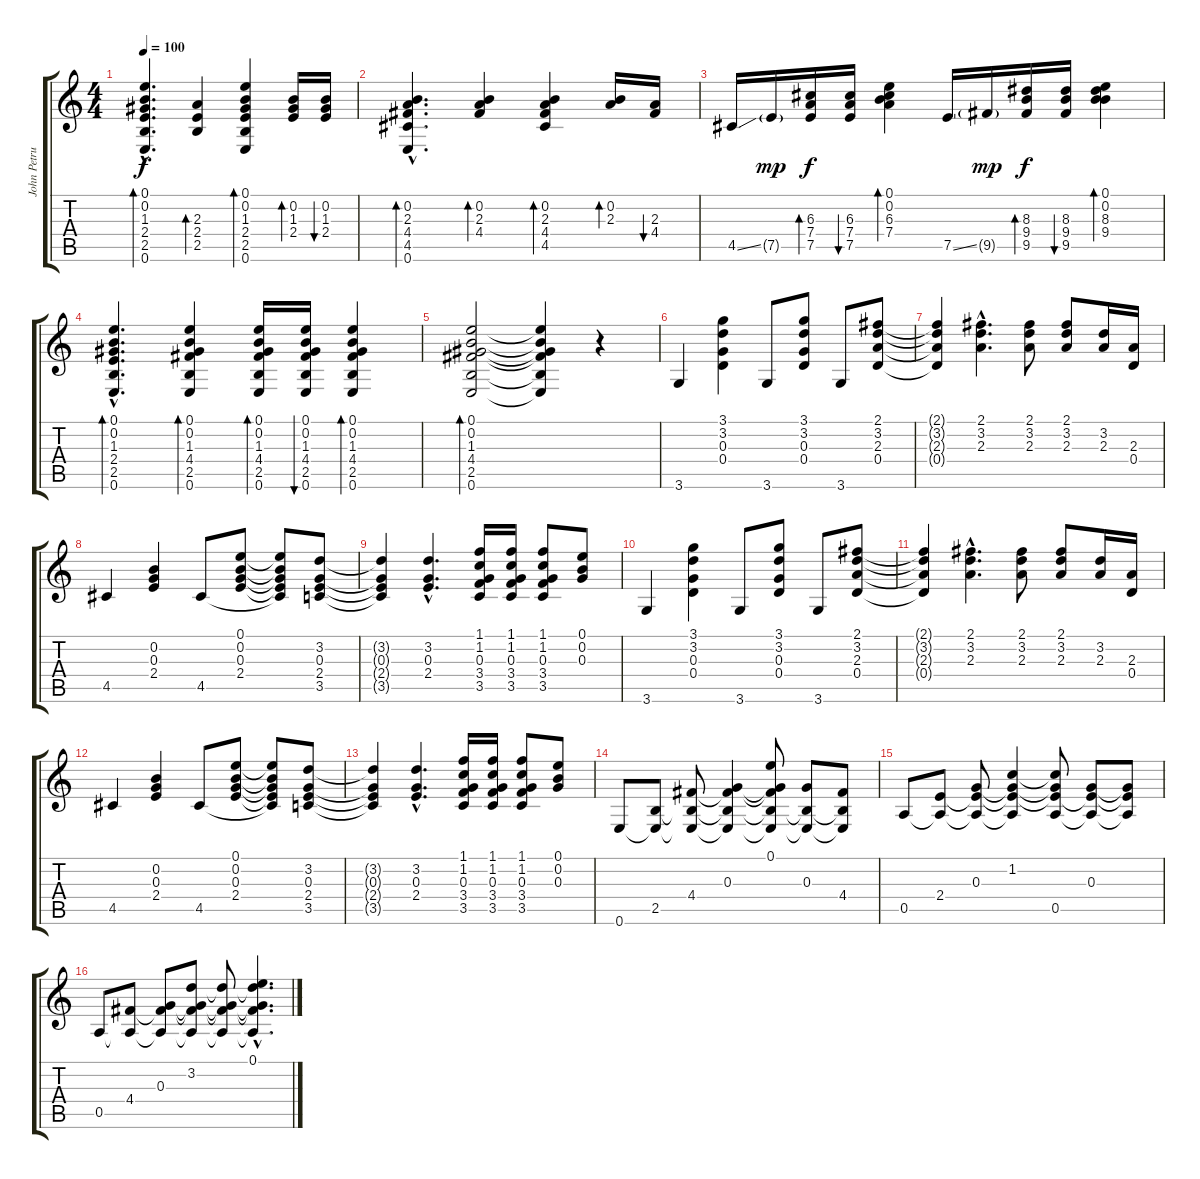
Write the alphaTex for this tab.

\track ("John Petrucci" "John Petru") {instrument electricguitarclean}
\staff {score tabs}
\tuning (E4 B3 G3 D3 A2 E2) {hide}
\ts (4 4)
\tempo 100
\clef g2
\ks c
(0.1{hac} 0.2{hac} 1.3{hac} 2.4{hac} 2.5{hac} 0.6{hac}).4{d bd 120 dy f} (2.3 2.4 2.5).4{bd 60} (0.1 0.2 1.3 2.4 2.5 0.6).4{bd 60} (0.2 1.3 2.4).16{bd 60} (0.2 1.3 2.4).16{bu 60} |
(0.2{hac} 2.3{hac} 4.4{hac} 4.5{hac} 0.6{hac}).4{d bd 120} (0.2 2.3 4.4).4{bd 60} (0.2 2.3 4.4 4.5).4{bd 60} (0.2 2.3).16{bd 60} (2.3 4.4).16{bu 60} |
4.5{ss}.16 7.5{g}.16{dy mp} (6.3 7.4 7.5).16{bd 30 dy f} (6.3 7.4 7.5).16{bu 30} (0.1 0.2 6.3 7.4).4{bd 30} 7.5{ss}.16 9.5{g}.16{dy mp} (8.3 9.4 9.5).16{bd 30 dy f} (8.3 9.4 9.5).16{bu 30} (0.1 0.2 8.3 9.4).4{bd 30} |
(0.1{hac} 0.2{hac} 1.3{hac} 2.4{hac} 2.5{hac} 0.6{hac}).4{d bd 60} (0.1 0.2 1.3 4.4 2.5 0.6).4{bd 60} (0.1 0.2 1.3 4.4 2.5 0.6).16{bd 30} (0.1 0.2 1.3 4.4 2.5 0.6).16{bu 30} (0.1 0.2 1.3 4.4 2.5 0.6).4{bd 30} |
(0.1 0.2 1.3 4.4 2.5 0.6).2{bd 30} (0.1{t} 0.2{t} 1.3{t} 4.4{t} 2.5{t} 0.6{t}).4 r.4 |
3.6.4{instrument acousticguitarsteel} (3.1 3.2 0.3 0.4).4 3.6.8 (3.1 3.2 0.3 0.4).8 3.6.8 (2.1 3.2 2.3 0.4).8 |
(2.1{t} 3.2{t} 2.3{t} 0.4{t}).4 (2.1{hac} 3.2{hac} 2.3{hac}).4{d} (2.1 3.2 2.3).8 (2.1 3.2 2.3).8 (3.2 2.3).16 (2.3 0.4).16 |
4.5.4 (0.2 0.3 2.4).4 4.5.8 (0.1 0.2 0.3 2.4).8 (0.1{t} 0.2{t} 0.3{t} 2.4{t} 4.5{t}).8 (3.2 0.3 2.4 3.5).8 |
(3.2{t} 0.3{t} 2.4{t} 3.5{t}).4 (3.2{hac} 0.3{hac} 2.4{hac}).4{d} (1.1 1.2 0.3 3.4 3.5).16 (1.1 1.2 0.3 3.4 3.5).16 (1.1 1.2 0.3 3.4 3.5).8 (0.1 0.2 0.3).8 |
3.6.4 (3.1 3.2 0.3 0.4).4 3.6.8 (3.1 3.2 0.3 0.4).8 3.6.8 (2.1 3.2 2.3 0.4).8 |
(2.1{t} 3.2{t} 2.3{t} 0.4{t}).4 (2.1{hac} 3.2{hac} 2.3{hac}).4{d} (2.1 3.2 2.3).8 (2.1 3.2 2.3).8 (3.2 2.3).16 (2.3 0.4).16 |
4.5.4 (0.2 0.3 2.4).4 4.5.8 (0.1 0.2 0.3 2.4).8 (0.1{t} 0.2{t} 0.3{t} 2.4{t} 4.5{t}).8 (3.2 0.3 2.4 3.5).8 |
(3.2{t} 0.3{t} 2.4{t} 3.5{t}).4 (3.2{hac} 0.3{hac} 2.4{hac}).4{d} (1.1 1.2 0.3 3.4 3.5).16 (1.1 1.2 0.3 3.4 3.5).16 (1.1 1.2 0.3 3.4 3.5).8 (0.1 0.2 0.3).8 |
0.6.8{instrument electricguitarclean} (2.5 0.6{t}).8 (4.4 2.5{t} 0.6{t}).8 (0.3 4.4{t} 2.5{t} 0.6{t}).4 (0.1 0.3{t} 4.4{t} 2.5{t} 0.6{t}).8 (0.3 2.5{t} 0.6{t}).8 (4.4 2.5{t} 0.6{t}).8 |
0.5.8 (2.4 0.5{t}).8 (0.3 2.4{t} 0.5{t}).8 (1.2 0.3{t} 2.4{t} 0.5{t}).4 (1.2{t} 0.3{t} 2.4{t} 0.5).8 (0.3 2.4{t} 0.5{t}).8 (0.3{t} 2.4{t} 0.5{t}).8 |
0.5.8 (4.4 0.5{t}).8 (0.3 4.4{t} 0.5{t}).8 (3.2 0.3{t} 4.4{t} 0.5{t}).8 (3.2{t} 0.3{t} 4.4{t} 0.5{t}).8 (0.1{hac} 3.2{hac t} 0.3{hac t} 4.4{hac t} 0.5{hac t}).4{d}
